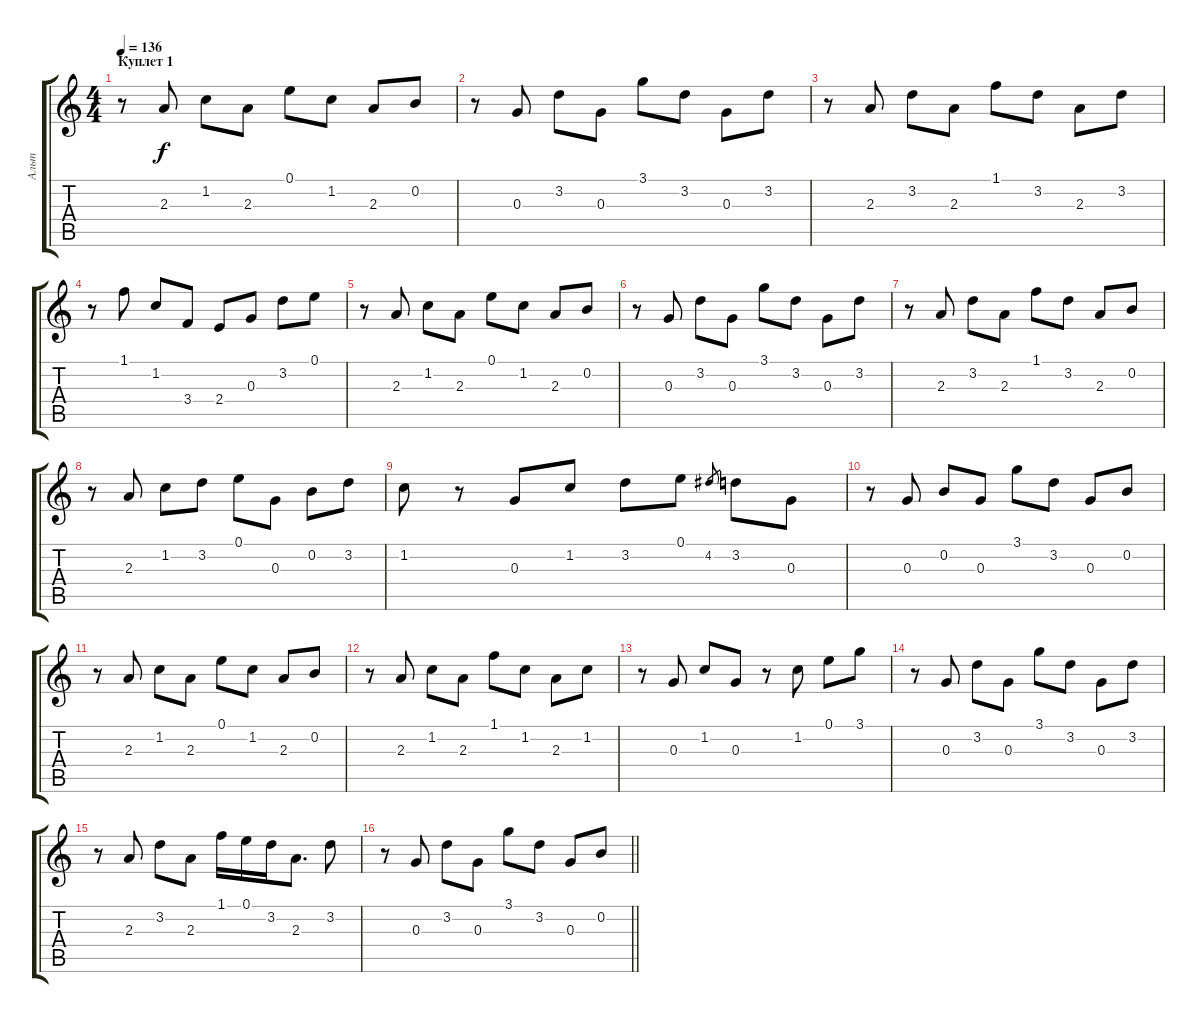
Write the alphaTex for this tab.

\track ("Альт" "Альт") {instrument acousticguitarsteel}
\staff {score tabs}
\tuning (E4 B3 G3 D3 A2 E2) {hide}
\ts (4 4)
\section ("" "Куплет 1")
\tempo 136
\clef g2
\ks c
r.8{dy f instrument acousticguitarsteel} 2.3.8 1.2.8 2.3.8 0.1.8 1.2.8 2.3.8 0.2.8 |
r.8 0.3.8 3.2.8 0.3.8 3.1.8 3.2.8 0.3.8 3.2.8 |
r.8 2.3.8 3.2.8 2.3.8 1.1.8 3.2.8 2.3.8 3.2.8 |
r.8 1.1.8 1.2.8 3.4.8 2.4.8 0.3.8 3.2.8 0.1.8 |
r.8 2.3.8 1.2.8 2.3.8 0.1.8 1.2.8 2.3.8 0.2.8 |
r.8 0.3.8 3.2.8 0.3.8 3.1.8 3.2.8 0.3.8 3.2.8 |
r.8 2.3.8 3.2.8 2.3.8 1.1.8 3.2.8 2.3.8 0.2.8 |
r.8 2.3.8 1.2.8 3.2.8 0.1.8 0.3.8 0.2.8 3.2.8 |
1.2.8 r.8 0.3.8 1.2.8 3.2.8 0.1.8 4.2.8{gr} 3.2.8 0.3.8 |
r.8 0.3.8 0.2.8 0.3.8 3.1.8 3.2.8 0.3.8 0.2.8 |
r.8 2.3.8 1.2.8 2.3.8 0.1.8 1.2.8 2.3.8 0.2.8 |
r.8 2.3.8 1.2.8 2.3.8 1.1.8 1.2.8 2.3.8 1.2.8 |
r.8 0.3.8 1.2.8 0.3.8 r.8 1.2.8 0.1.8 3.1.8 |
r.8 0.3.8 3.2.8 0.3.8 3.1.8 3.2.8 0.3.8 3.2.8 |
r.8 2.3.8 3.2.8 2.3.8 1.1.16 0.1.16 3.2.16 2.3.8{d} 3.2.8 |
\barLineRight lightlight
r.8 0.3.8 3.2.8 0.3.8 3.1.8 3.2.8 0.3.8 0.2.8
